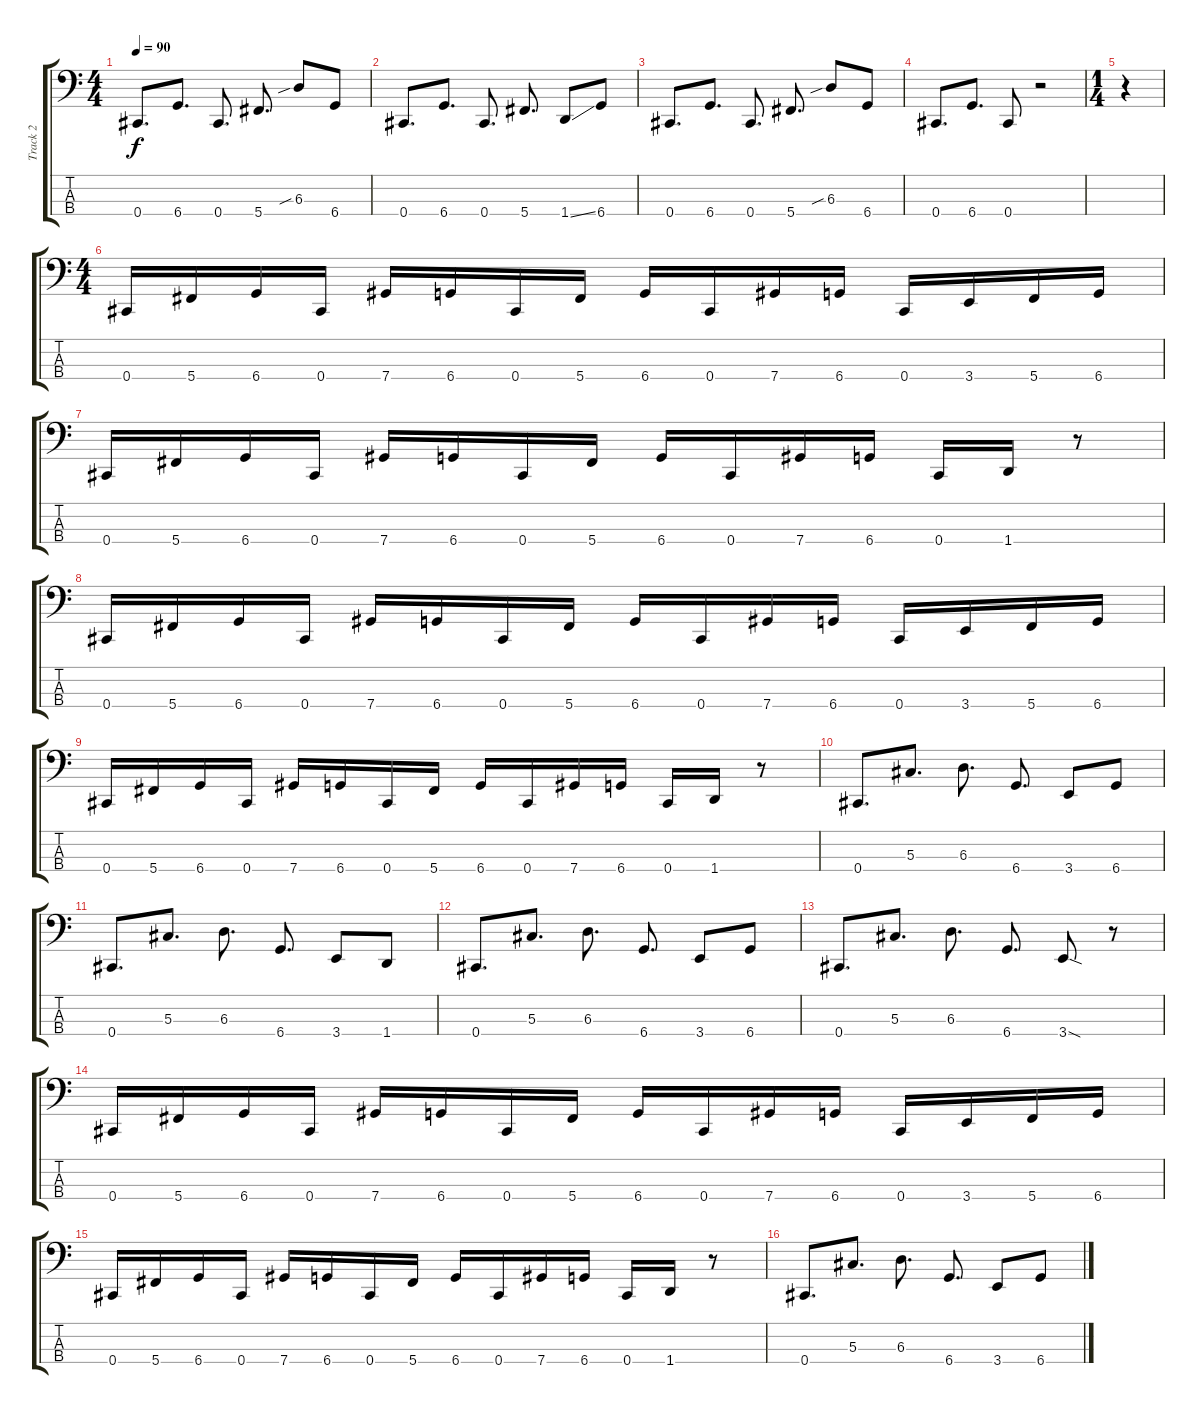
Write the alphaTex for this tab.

\track ("Track 2" "Track 2") {instrument electricbasspick}
\staff {score tabs}
\tuning (Gb2 Db2 Ab1 Db1) {hide}
\ts (4 4)
\tempo 90
\clef f4
\ks c
0.4.8{d dy f} 6.4.8{d} 0.4.8{d} 5.4.8{d} 6.3{sib}.8 6.4.8 |
0.4.8{d} 6.4.8{d} 0.4.8{d} 5.4.8{d} 1.4{ss}.8 6.4.8 |
0.4.8{d} 6.4.8{d} 0.4.8{d} 5.4.8{d} 6.3{sib}.8 6.4.8 |
0.4.8{d} 6.4.8{d} 0.4.8 r.2 |
\ts (1 4)
r.4 |
\ts (4 4)
0.4.16 5.4.16 6.4.16 0.4.16 7.4.16 6.4.16 0.4.16 5.4.16 6.4.16 0.4.16 7.4.16 6.4.16 0.4.16 3.4.16 5.4.16 6.4.16 |
0.4.16 5.4.16 6.4.16 0.4.16 7.4.16 6.4.16 0.4.16 5.4.16 6.4.16 0.4.16 7.4.16 6.4.16 0.4.16 1.4.16 r.8 |
0.4.16 5.4.16 6.4.16 0.4.16 7.4.16 6.4.16 0.4.16 5.4.16 6.4.16 0.4.16 7.4.16 6.4.16 0.4.16 3.4.16 5.4.16 6.4.16 |
0.4.16 5.4.16 6.4.16 0.4.16 7.4.16 6.4.16 0.4.16 5.4.16 6.4.16 0.4.16 7.4.16 6.4.16 0.4.16 1.4.16 r.8 |
0.4.8{d} 5.3.8{d} 6.3.8{d} 6.4.8{d} 3.4.8 6.4.8 |
0.4.8{d} 5.3.8{d} 6.3.8{d} 6.4.8{d} 3.4.8 1.4.8 |
0.4.8{d} 5.3.8{d} 6.3.8{d} 6.4.8{d} 3.4.8 6.4.8 |
0.4.8{d} 5.3.8{d} 6.3.8{d} 6.4.8{d} 3.4{sod}.8 r.8 |
0.4.16 5.4.16 6.4.16 0.4.16 7.4.16 6.4.16 0.4.16 5.4.16 6.4.16 0.4.16 7.4.16 6.4.16 0.4.16 3.4.16 5.4.16 6.4.16 |
0.4.16 5.4.16 6.4.16 0.4.16 7.4.16 6.4.16 0.4.16 5.4.16 6.4.16 0.4.16 7.4.16 6.4.16 0.4.16 1.4.16 r.8 |
0.4.8{d} 5.3.8{d} 6.3.8{d} 6.4.8{d} 3.4.8 6.4.8
